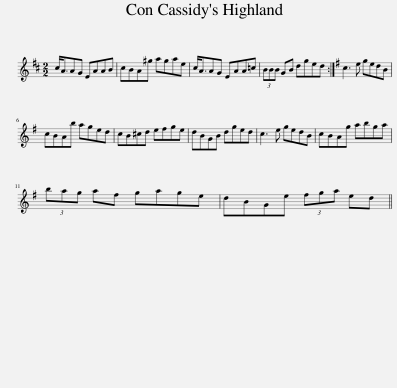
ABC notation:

X:1
L:1/8
M:2/2
I:linebreak $
K:D
V:1 treble
V:1
 c<AAG EAAB | cBA^g agae | c<AAG EAA=c | (3BBB GB dged :|[K:G] c3 e gedB |$ %5
 cBAb aged | cB^cd efge | dBGB dged | c3 e gedB | cBAg abga |$ %10
 (3bag af gage | dBGe (3fga ed || %12
